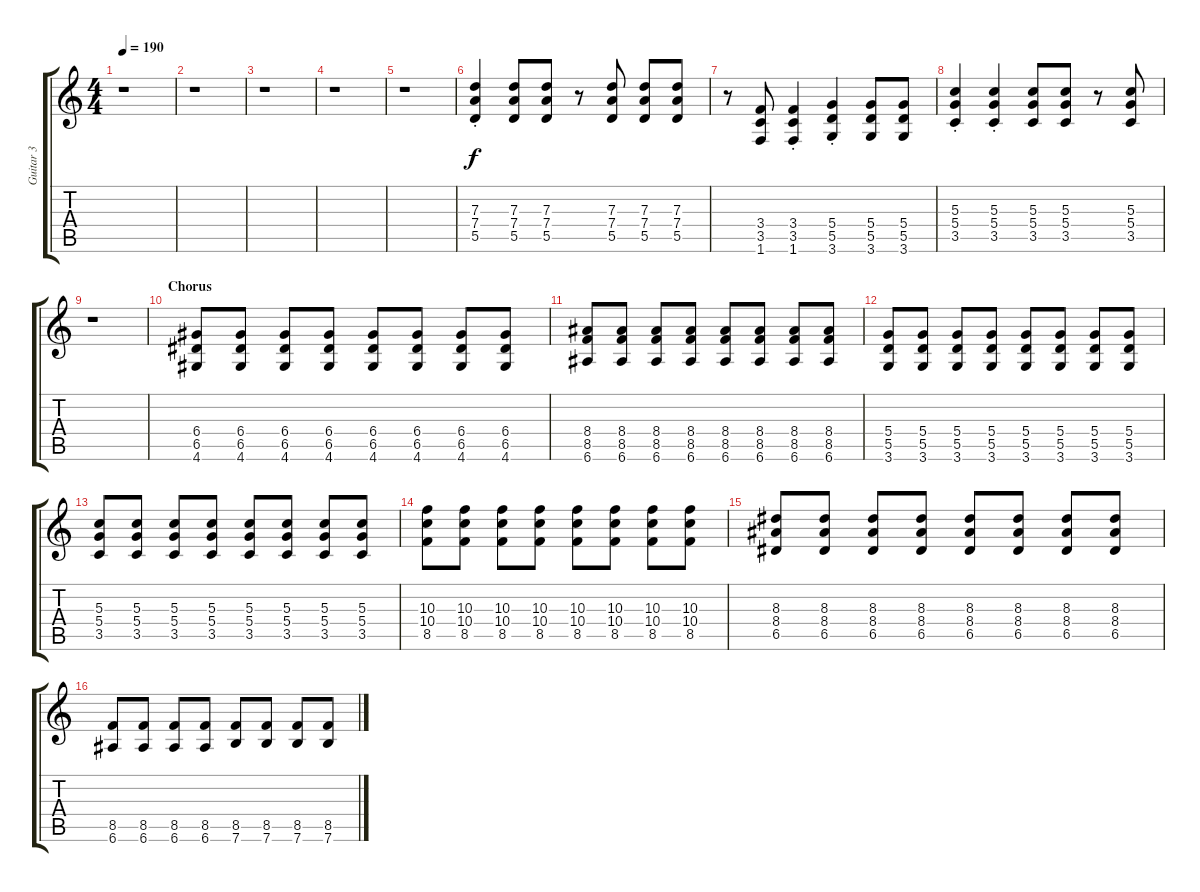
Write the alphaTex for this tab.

\track ("Guitar 3" "Guitar 3") {instrument distortionguitar}
\staff {score tabs}
\tuning (E4 B3 G3 D3 A2 E2) {hide}
\ts (4 4)
\tempo 190
\clef g2
\ks c
r.1{dy f} |
r.1 |
r.1 |
r.1 |
r.1 |
(7.3{st} 7.4 5.5).4 (7.3 7.4 5.5).8 (7.3 7.4 5.5).8 r.8 (7.3 7.4 5.5).8 (7.3 7.4 5.5).8 (7.3 7.4 5.5).8 |
r.8 (3.4 3.5 1.6).8 (3.4{st} 3.5{st} 1.6{st}).4 (5.4{st} 5.5{st} 3.6{st}).4 (5.4 5.5 3.6).8 (5.4 5.5 3.6).8 |
(5.3{st} 5.4{st} 3.5{st}).4 (5.3{st} 5.4{st} 3.5{st}).4 (5.3 5.4 3.5).8 (5.3 5.4 3.5).8 r.8 (5.3 5.4 3.5).8 |
r.1 |
\section ("" "Chorus")
(6.4 6.5 4.6).8 (6.4 6.5 4.6).8 (6.4 6.5 4.6).8 (6.4 6.5 4.6).8 (6.4 6.5 4.6).8 (6.4 6.5 4.6).8 (6.4 6.5 4.6).8 (6.4 6.5 4.6).8 |
(8.4 8.5 6.6).8 (8.4 8.5 6.6).8 (8.4 8.5 6.6).8 (8.4 8.5 6.6).8 (8.4 8.5 6.6).8 (8.4 8.5 6.6).8 (8.4 8.5 6.6).8 (8.4 8.5 6.6).8 |
(5.4 5.5 3.6).8 (5.4 5.5 3.6).8 (5.4 5.5 3.6).8 (5.4 5.5 3.6).8 (5.4 5.5 3.6).8 (5.4 5.5 3.6).8 (5.4 5.5 3.6).8 (5.4 5.5 3.6).8 |
(5.3 5.4 3.5).8 (5.3 5.4 3.5).8 (5.3 5.4 3.5).8 (5.3 5.4 3.5).8 (5.3 5.4 3.5).8 (5.3 5.4 3.5).8 (5.3 5.4 3.5).8 (5.3 5.4 3.5).8 |
(10.3 10.4 8.5).8 (10.3 10.4 8.5).8 (10.3 10.4 8.5).8 (10.3 10.4 8.5).8 (10.3 10.4 8.5).8 (10.3 10.4 8.5).8 (10.3 10.4 8.5).8 (10.3 10.4 8.5).8 |
(8.3 8.4 6.5).8 (8.3 8.4 6.5).8 (8.3 8.4 6.5).8 (8.3 8.4 6.5).8 (8.3 8.4 6.5).8 (8.3 8.4 6.5).8 (8.3 8.4 6.5).8 (8.3 8.4 6.5).8 |
(8.5 6.6).8 (8.5 6.6).8 (8.5 6.6).8 (8.5 6.6).8 (8.5 7.6).8 (8.5 7.6).8 (8.5 7.6).8 (8.5 7.6).8
